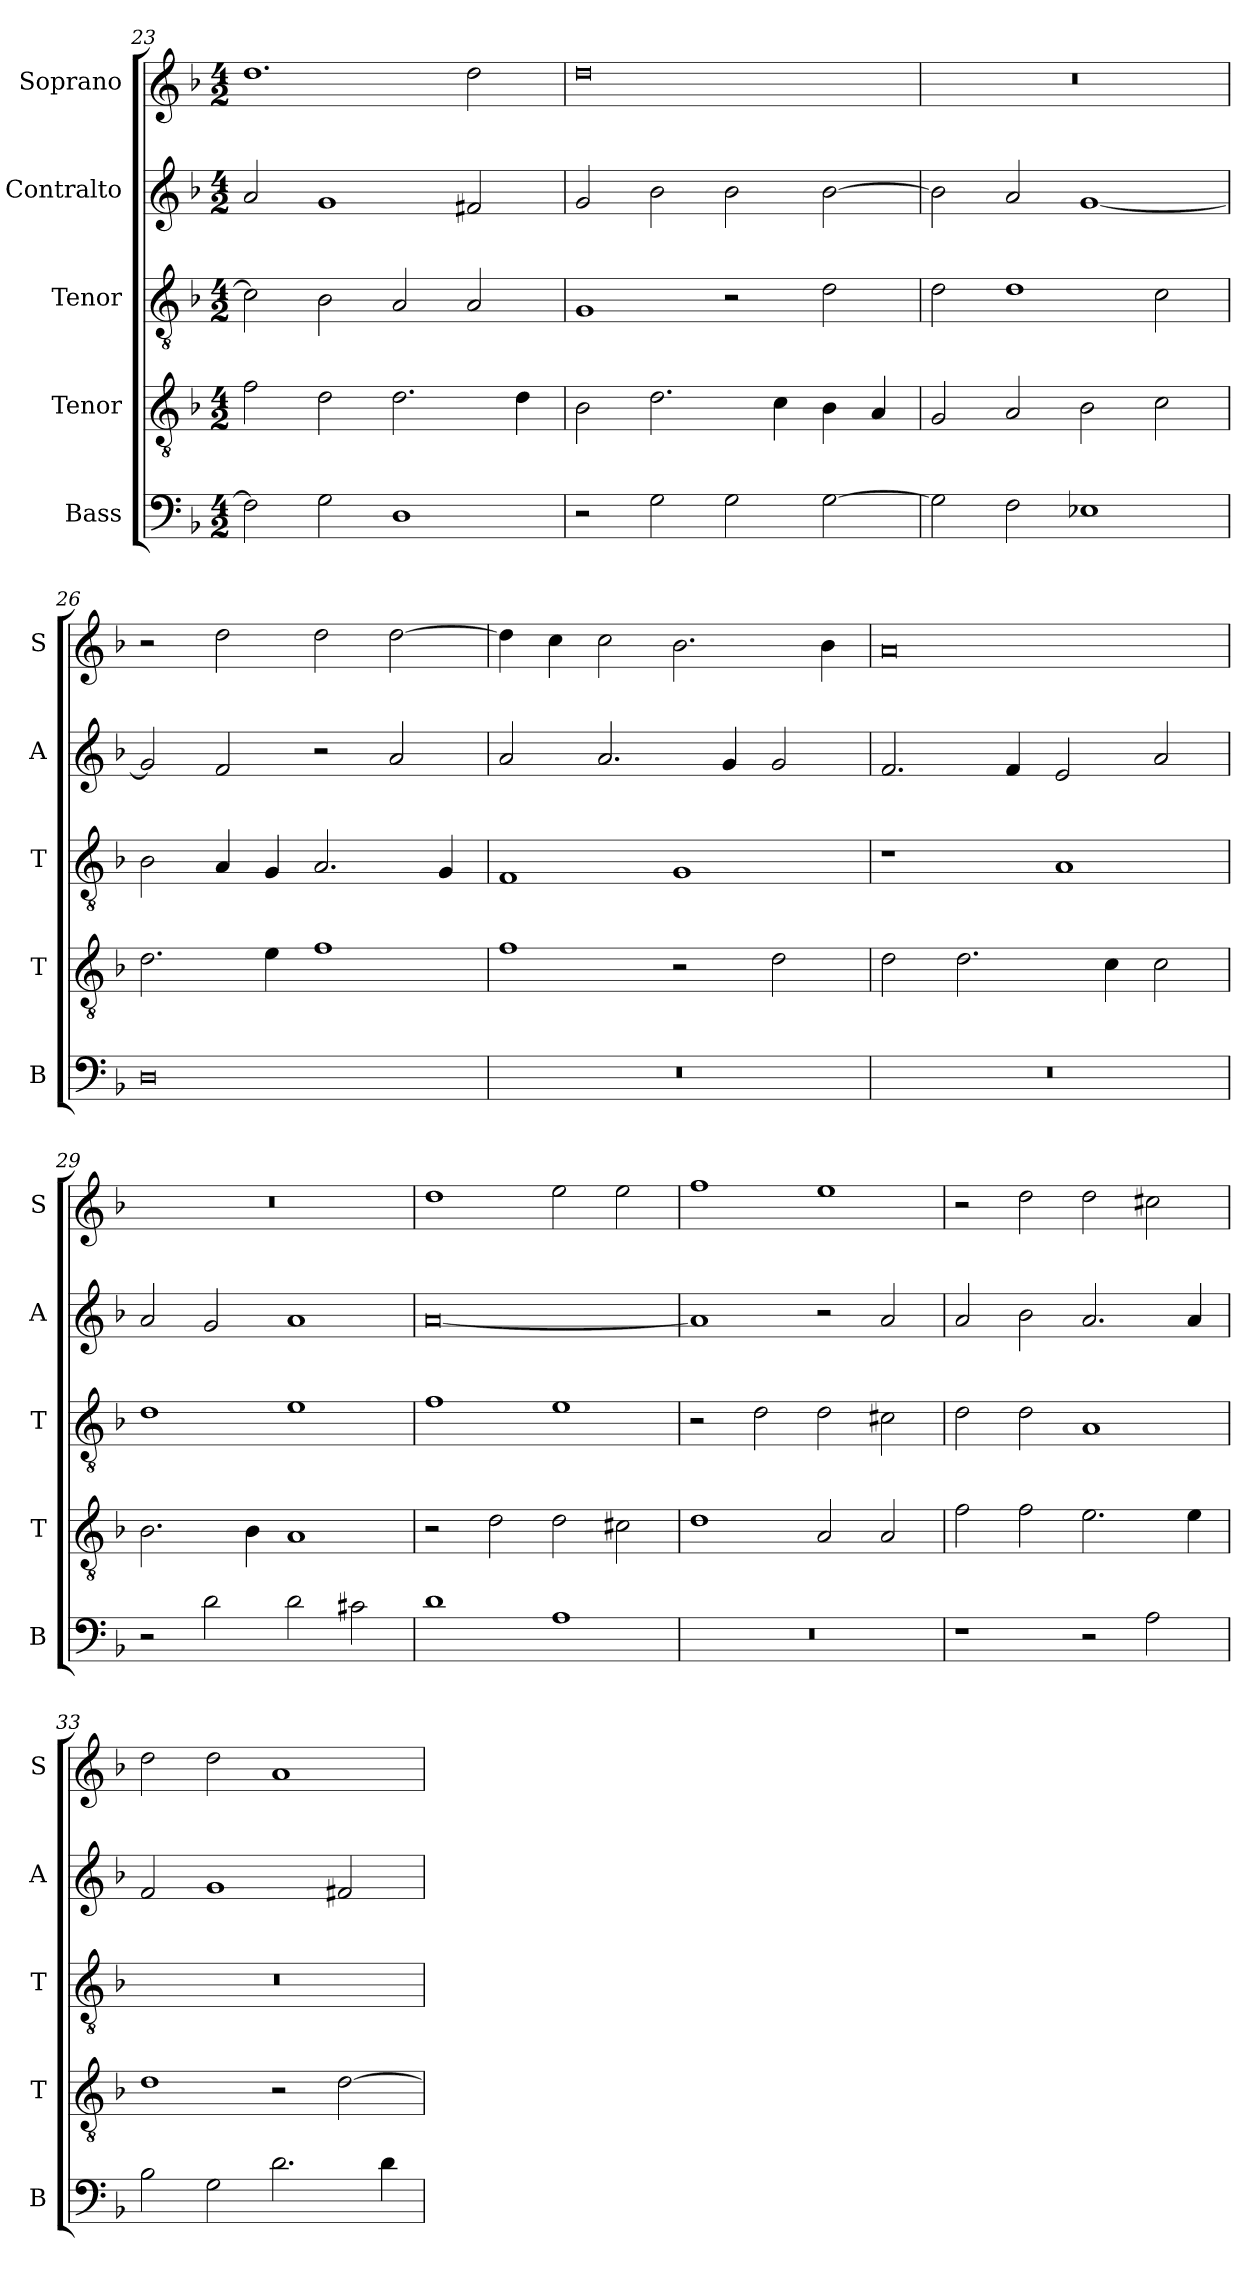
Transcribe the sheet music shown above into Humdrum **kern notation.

**kern	**kern	**kern	**kern	**kern
*part5	*part4	*part3	*part2	*part1
*staff5	*staff4	*staff3	*staff2	*staff1
*I"Bass	*I"Tenor	*I"Tenor	*I"Contralto	*I"Soprano
*I'B	*I'T	*I'T	*I'A	*I'S
*clefF4	*clefGv2	*clefGv2	*clefG2	*clefG2
*k[b-]	*k[b-]	*k[b-]	*k[b-]	*k[b-]
*G:dor	*G:dor	*G:dor	*G:dor	*G:dor
*M4/2	*M4/2	*M4/2	*M4/2	*M4/2
=23	=23	=23	=23	=23
2F]	2f	2c]	2a	1.dd
2G	2d	2B-	1g	.
1D	2.d	2A	.	.
.	.	2A	2f#X	2dd
.	4d	.	.	.
=24	=24	=24	=24	=24
2r	2B-	1G	2g	0dd
2G	2.d	.	2b-	.
2G	.	2r	2b-	.
.	4c	.	.	.
[2G	4B-	2d	[2b-	.
.	4A	.	.	.
=25	=25	=25	=25	=25
2G]	2G	2d	2b-]	0r
2F	2A	1d	2a	.
1E-X	2B-	.	[1g	.
.	2c	2c	.	.
=26	=26	=26	=26	=26
0D	2.d	2B-	2g]	2r
.	.	4A	2f	2dd
.	4e	4G	.	.
.	1f	2.A	2r	2dd
.	.	.	2a	[2dd
.	.	4G	.	.
=27	=27	=27	=27	=27
0r	1f	1F	2a	4dd]
.	.	.	.	4cc
.	.	.	2.a	2cc
.	2r	1G	.	2.b-
.	.	.	4g	.
.	2d	.	2g	.
.	.	.	.	4b-
=28	=28	=28	=28	=28
0r	2d	1r	2.f	0a
.	2.d	.	.	.
.	.	.	4f	.
.	.	1A	2e	.
.	4c	.	.	.
.	2c	.	2a	.
=29	=29	=29	=29	=29
2r	2.B-	1d	2a	0r
2d	.	.	2g	.
.	4B-	.	.	.
2d	1A	1e	1a	.
2c#X	.	.	.	.
=30	=30	=30	=30	=30
1d	2r	1f	[0a	1dd
.	2d	.	.	.
1A	2d	1e	.	2ee
.	2c#X	.	.	2ee
=31	=31	=31	=31	=31
0r	1d	2r	1a]	1ff
.	.	2d	.	.
.	2A	2d	2r	1ee
.	2A	2c#X	2a	.
=32	=32	=32	=32	=32
1r	2f	2d	2a	2r
.	2f	2d	2b-	2dd
2r	2.e	1A	2.a	2dd
2A	.	.	.	2cc#X
.	4e	.	4a	.
=33	=33	=33	=33	=33
2B-	1d	0r	2f	2dd
2G	.	.	1g	2dd
2.d	2r	.	.	1a
.	[2d	.	2f#X	.
4d	.	.	.	.
=	=	=	=	=
*-	*-	*-	*-	*-
